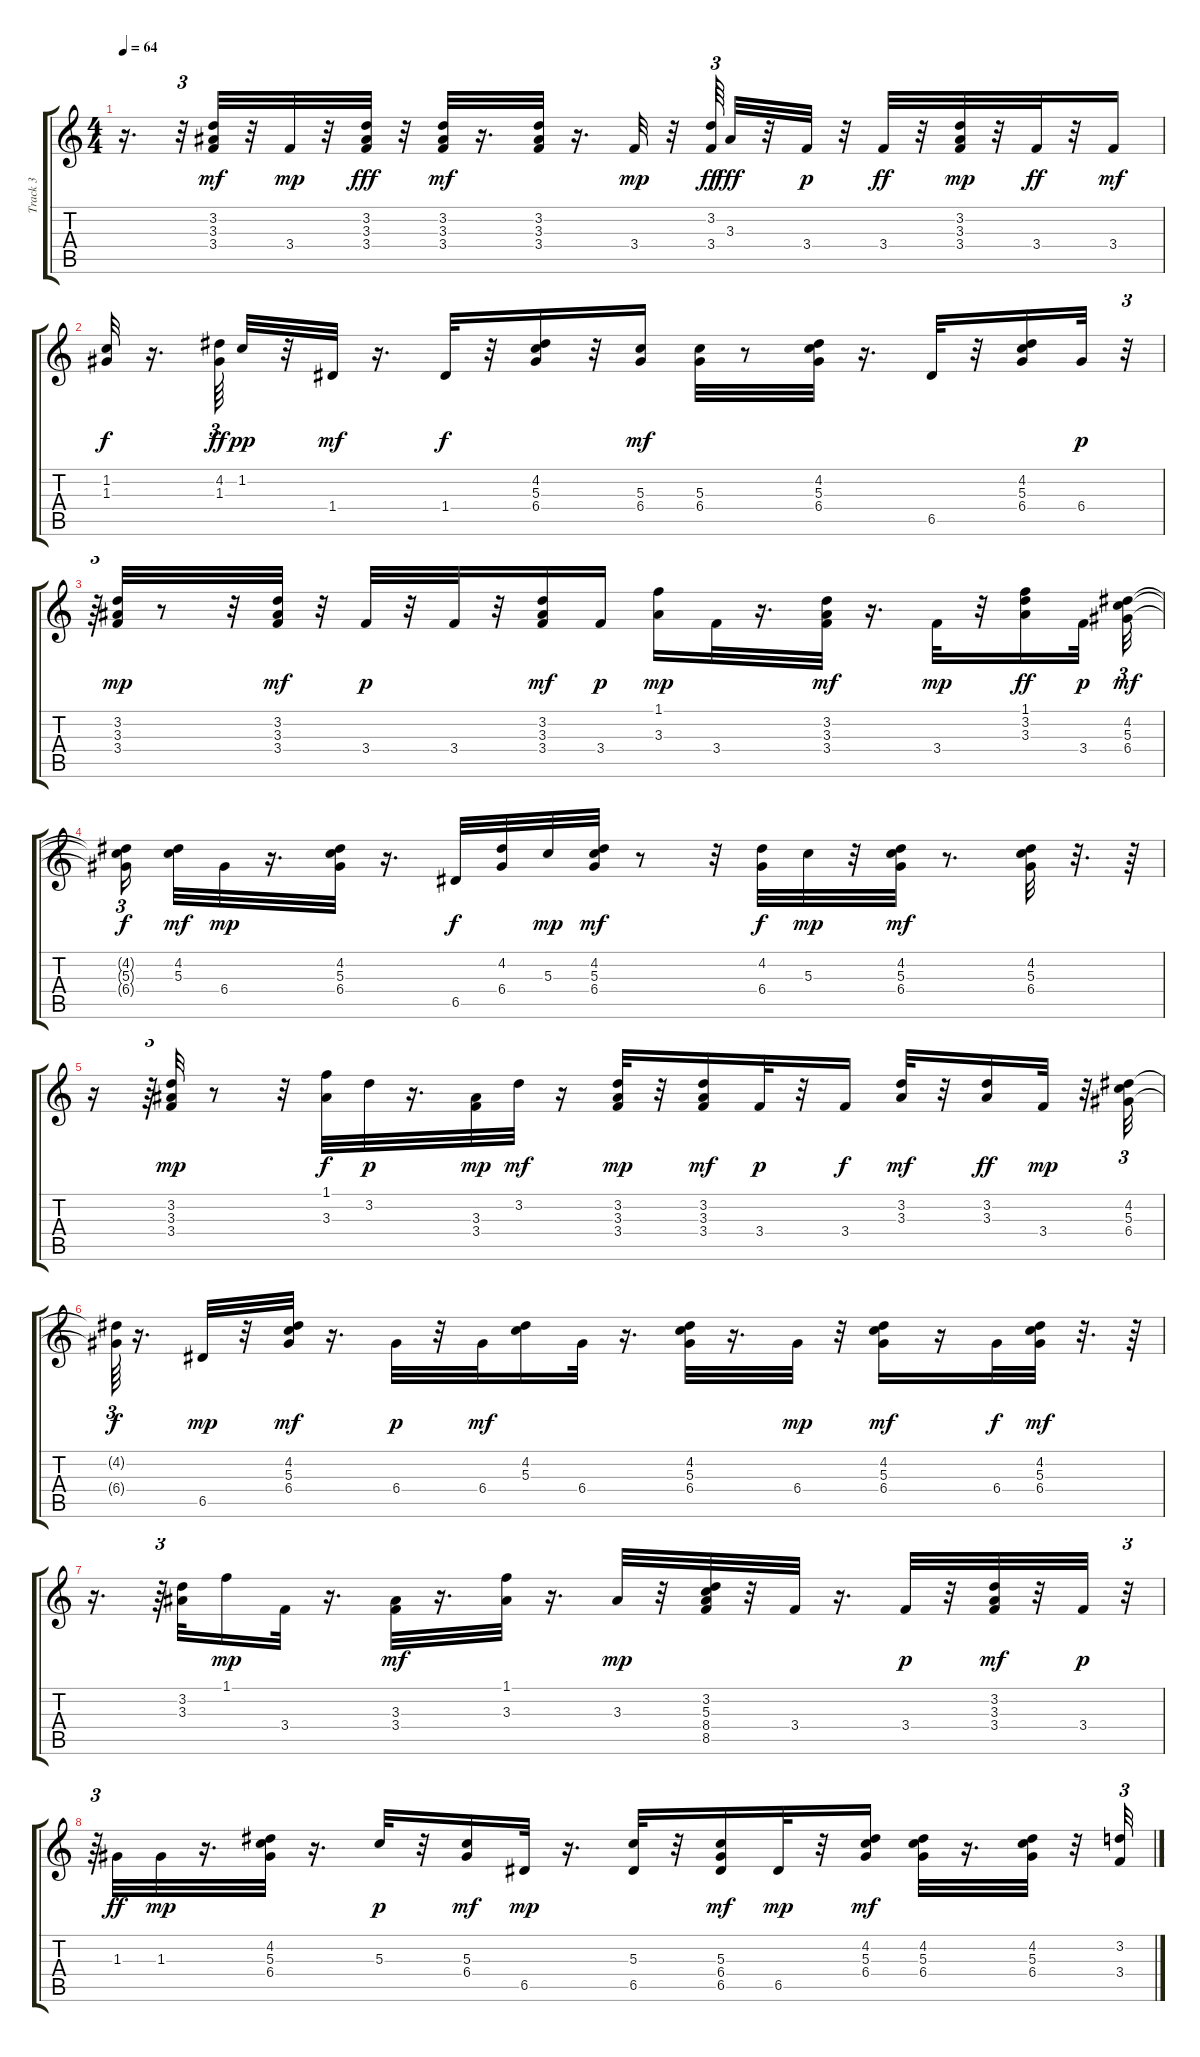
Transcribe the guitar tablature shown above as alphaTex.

\track ("Track 3" "Track 3") {instrument acousticguitarnylon}
\staff {score tabs}
\tuning (E4 B3 G3 D3 A2 E2) {hide}
\ts (4 4)
\tempo 64
\clef g2
\ks c
r.16{d dy ff} r.32{tu (3 2)} (3.2 3.3 3.4).32{dy mf} r.32 3.4.32{dy mp} r.32 (3.2 3.3 3.4).32{dy fff} r.32 (3.2 3.3 3.4).32{dy mf} r.16{d} (3.2 3.3 3.4).32 r.16{d} 3.4.32{dy mp} r.32 (3.2 3.4).64{tu (3 2) dy ff} 3.3.32{dy fff} r.32 3.4.32{dy p} r.32 3.4.32{dy ff} r.32 (3.2 3.3 3.4).32{dy mp} r.32 3.4.32{dy ff} r.32 3.4.16{dy mf} |
(1.2 1.3).32{dy f} r.16{d} (4.2 1.3).64{tu (3 2) dy ff} 1.2.32{dy pp} r.32 1.4.32{dy mf} r.16{d} 1.4.32{dy f} r.32 (4.2 5.3 6.4).16 r.32 (5.3 6.4).16{dy mf} (5.3 6.4).32 r.8 (4.2 5.3 6.4).32 r.16{d} 6.5.32 r.32 (4.2 5.3 6.4).16 6.4.32{dy p} r.32{tu (3 2)} |
r.64{tu (3 2)} (3.2 3.3 3.4).32{dy mp} r.8 r.32 (3.2 3.3 3.4).32{dy mf} r.32 3.4.32{dy p} r.32 3.4.32 r.32 (3.2 3.3 3.4).16{dy mf} 3.4.16{dy p} (1.1 3.3).16{dy mp} 3.4.32 r.16{d} (3.2 3.3 3.4).32{dy mf} r.16{d} 3.4.32{dy mp} r.32 (1.1 3.2 3.3).16{dy ff} 3.4.32{dy p} (4.2 5.3 6.4).32{tu (3 2) dy mf} |
(4.2{t} 5.3{t} 6.4{t}).16{tu (3 2) dy f} (4.2 5.3).32{dy mf} 6.4.32{dy mp} r.16{d} (4.2 5.3 6.4).32 r.16{d} 6.5.32{dy f} (4.2 6.4).32 5.3.32{dy mp} (4.2 5.3 6.4).32{dy mf} r.8 r.32 (4.2 6.4).32{dy f} 5.3.32{dy mp} r.32 (4.2 5.3 6.4).32{dy mf} r.8{d} (4.2 5.3 6.4).32 r.32{d} r.64 |
r.16 r.64{tu (3 2)} (3.2 3.3 3.4).32{dy mp} r.8 r.32 (1.1 3.3).32{dy f} 3.2.32{dy p} r.16{d} (3.3 3.4).32{dy mp} 3.2.32{dy mf} r.16 (3.2 3.3 3.4).32{dy mp} r.32 (3.2 3.3 3.4).16{dy mf} 3.4.32{dy p} r.32 3.4.16{dy f} (3.2 3.3).32{dy mf} r.32 (3.2 3.3).16{dy ff} 3.4.32{dy mp} r.32 (4.2 5.3 6.4).32{tu (3 2)} |
(4.2{t} 6.4{t}).64{tu (3 2) dy f} r.16{d} 6.5.32{dy mp} r.32 (4.2 5.3 6.4).32{dy mf} r.16{d} 6.4.32{dy p} r.32 6.4.32{dy mf} (4.2 5.3).16 6.4.32 r.16{d} (4.2 5.3 6.4).32 r.16{d} 6.4.32{dy mp} r.32 (4.2 5.3 6.4).16{dy mf} r.16 6.4.32{dy f} (4.2 5.3 6.4).32{dy mf} r.32{d} r.64 |
r.16{d} r.64{tu (3 2)} (3.2 3.3).32 1.1.16{dy mp} 3.4.32 r.16{d} (3.3 3.4).32{dy mf} r.16{d} (1.1 3.3).32 r.16{d} 3.3.32{dy mp} r.32 (3.2 5.3 8.4 8.5).32 r.32 3.4.32 r.16{d} 3.4.32{dy p} r.32 (3.2 3.3 3.4).32{dy mf} r.32 3.4.32{dy p} r.32{tu (3 2)} |
r.64{tu (3 2)} 1.3.32{dy ff} 1.3.32{dy mp} r.16{d} (4.2 5.3 6.4).32 r.16{d} 5.3.32{dy p} r.32 (5.3 6.4).16{dy mf} 6.5.32{dy mp} r.16{d} (5.3 6.5).32 r.32 (5.3 6.4 6.5).16{dy mf} 6.5.32{dy mp} r.32 (4.2 5.3 6.4).16{dy mf} (4.2 5.3 6.4).32 r.16{d} (4.2 5.3 6.4).32 r.32 (3.2 3.4).32{tu (3 2)}
